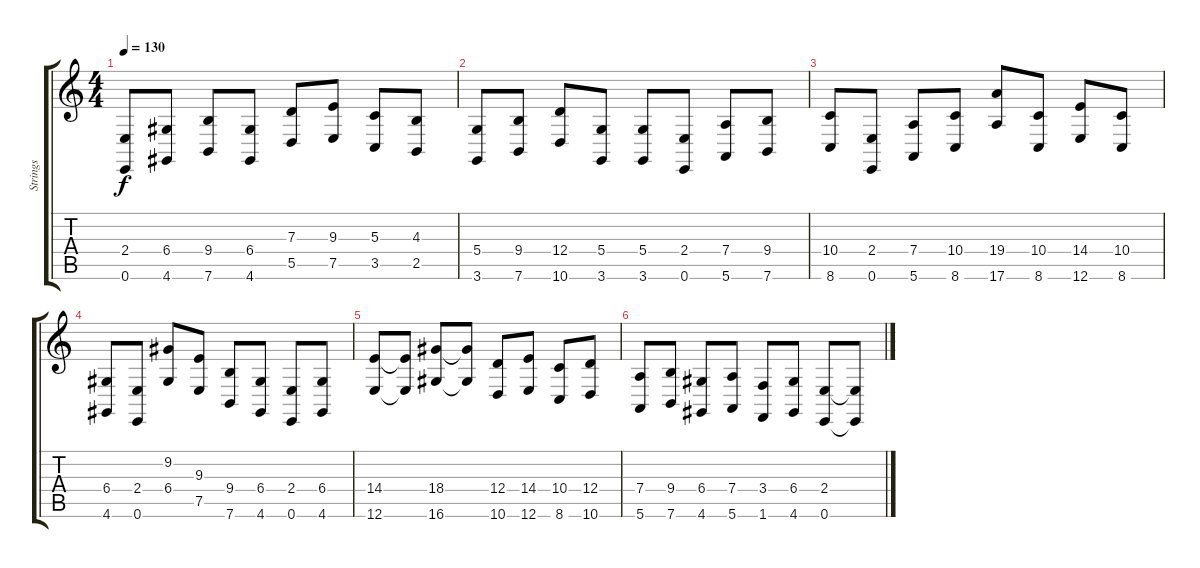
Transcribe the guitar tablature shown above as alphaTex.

\track ("Strings" "Strings") {instrument pizzicatostrings}
\staff {score tabs}
\tuning (E4 B3 G3 D3 A2 E2) {hide}
\ts (4 4)
\tempo 130
\clef g2
\ks c
(2.4 0.6).8{dy f} (6.4 4.6).8 (9.4 7.6).8 (6.4 4.6).8 (7.3 5.5).8 (9.3 7.5).8 (5.3 3.5).8 (4.3 2.5).8 |
(5.4 3.6).8 (9.4 7.6).8 (12.4 10.6).8 (5.4 3.6).8 (5.4 3.6).8 (2.4 0.6).8 (7.4 5.6).8 (9.4 7.6).8 |
(10.4 8.6).8 (2.4 0.6).8 (7.4 5.6).8 (10.4 8.6).8 (19.4 17.6).8 (10.4 8.6).8 (14.4 12.6).8 (10.4 8.6).8 |
(6.4 4.6).8 (2.4 0.6).8 (9.2 6.4).8 (9.3 7.5).8 (9.4 7.6).8 (6.4 4.6).8 (2.4 0.6).8 (6.4 4.6).8 |
(14.4 12.6).8 (14.4{t} 12.6{t}).8 (18.4 16.6).8 (18.4{t} 16.6{t}).8 (12.4 10.6).8 (14.4 12.6).8 (10.4 8.6).8 (12.4 10.6).8 |
(7.4 5.6).8 (9.4 7.6).8 (6.4 4.6).8 (7.4 5.6).8 (3.4 1.6).8 (6.4 4.6).8 (2.4 0.6).8 (2.4{t} 0.6{t}).8
